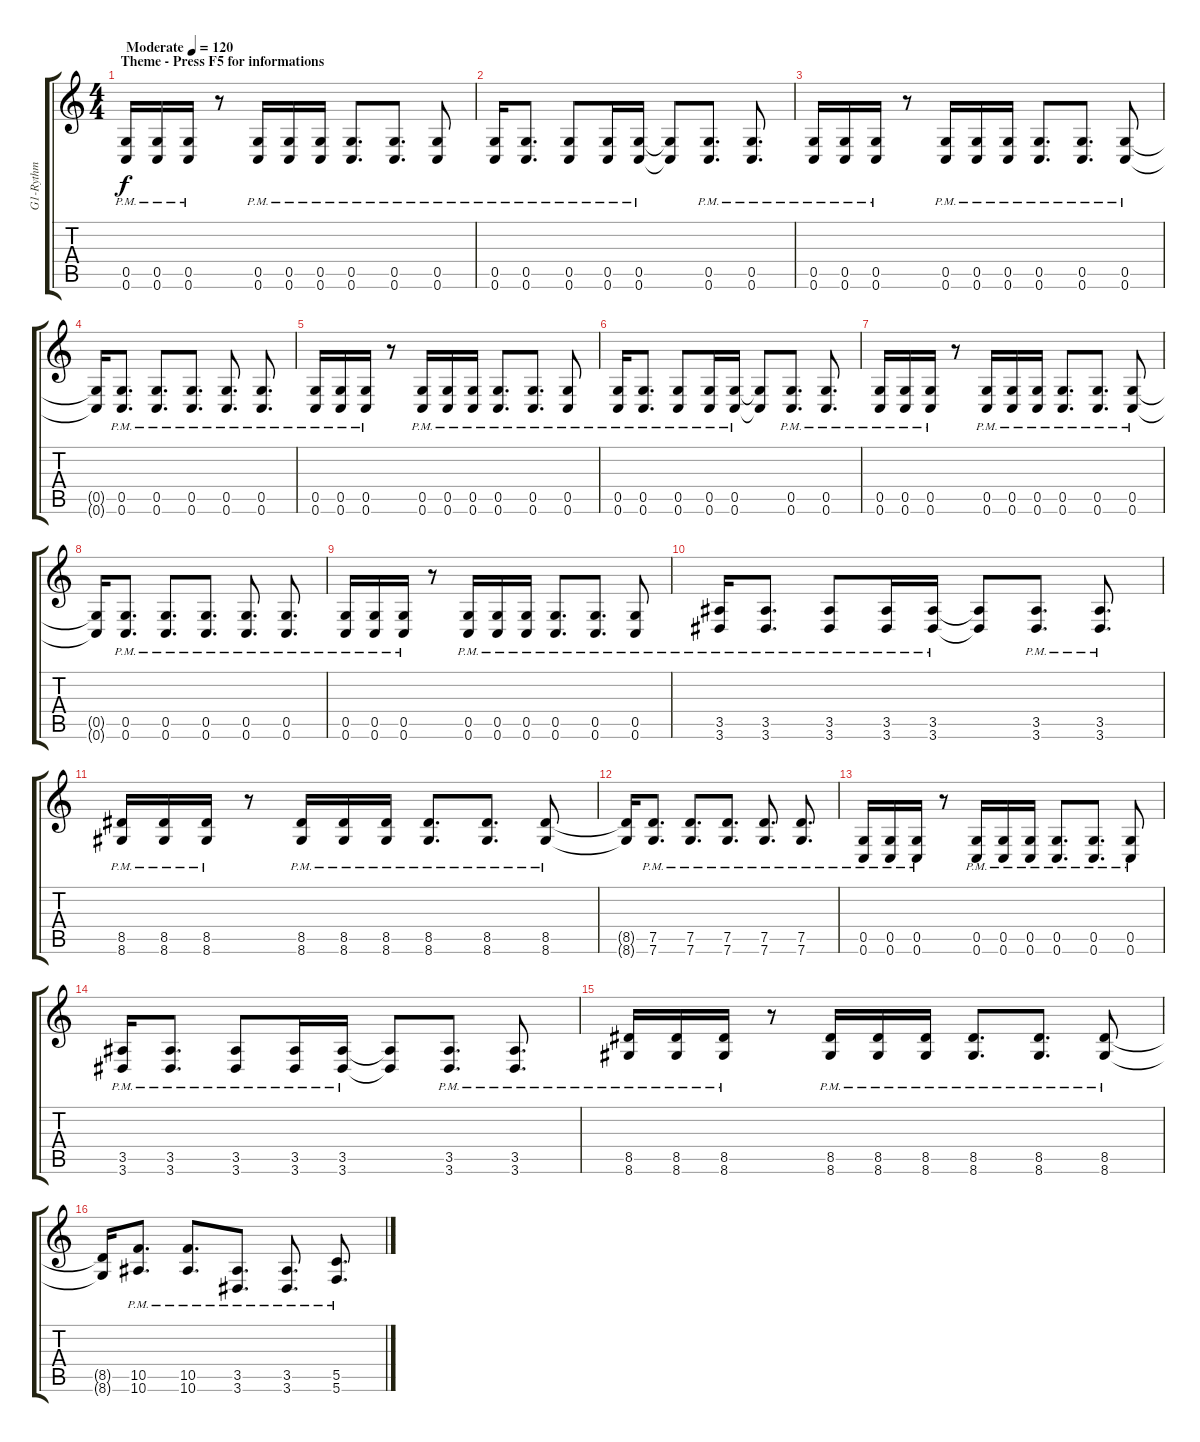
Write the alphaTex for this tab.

\track ("G1-Rythm" "G1-Rythm") {instrument distortionguitar}
\staff {score tabs}
\tuning (D4 A3 F3 C3 G2 C2) {hide}
\ts (4 4)
\section ("" "Theme - Press F5 for informations")
\tempo (120 "Moderate")
\clef g2
\ks c
(0.5{pm} 0.6{pm}).16{dy f instrument distortionguitar} (0.5{pm} 0.6{pm}).16 (0.5{pm} 0.6{pm}).16 r.8 (0.5{pm} 0.6{pm}).16 (0.5{pm} 0.6{pm}).16 (0.5{pm} 0.6{pm}).16 (0.5{pm} 0.6{pm}).8{d} (0.5{pm} 0.6{pm}).8{d} (0.5{pm} 0.6{pm}).8 |
(0.5{pm} 0.6{pm}).16 (0.5{pm} 0.6{pm}).8{d} (0.5{pm} 0.6{pm}).8 (0.5{pm} 0.6{pm}).16 (0.5{pm} 0.6{pm}).16 (0.5{t} 0.6{t}).8 (0.5{pm} 0.6{pm}).8{d} (0.5{pm} 0.6{pm}).8{d} |
(0.5{pm} 0.6{pm}).16 (0.5{pm} 0.6{pm}).16 (0.5{pm} 0.6{pm}).16 r.8 (0.5{pm} 0.6{pm}).16 (0.5{pm} 0.6{pm}).16 (0.5{pm} 0.6{pm}).16 (0.5{pm} 0.6{pm}).8{d} (0.5{pm} 0.6{pm}).8{d} (0.5{pm} 0.6{pm}).8 |
(0.5{t} 0.6{t}).16 (0.5{pm} 0.6{pm}).8{d} (0.5{pm} 0.6{pm}).8{d} (0.5{pm} 0.6{pm}).8{d} (0.5{pm} 0.6{pm}).8{d} (0.5{pm} 0.6{pm}).8{d} |
(0.5{pm} 0.6{pm}).16 (0.5{pm} 0.6{pm}).16 (0.5{pm} 0.6{pm}).16 r.8 (0.5{pm} 0.6{pm}).16 (0.5{pm} 0.6{pm}).16 (0.5{pm} 0.6{pm}).16 (0.5{pm} 0.6{pm}).8{d} (0.5{pm} 0.6{pm}).8{d} (0.5{pm} 0.6{pm}).8 |
(0.5{pm} 0.6{pm}).16 (0.5{pm} 0.6{pm}).8{d} (0.5{pm} 0.6{pm}).8 (0.5{pm} 0.6{pm}).16 (0.5{pm} 0.6{pm}).16 (0.5{t} 0.6{t}).8 (0.5{pm} 0.6{pm}).8{d} (0.5{pm} 0.6{pm}).8{d} |
(0.5{pm} 0.6{pm}).16 (0.5{pm} 0.6{pm}).16 (0.5{pm} 0.6{pm}).16 r.8 (0.5{pm} 0.6{pm}).16 (0.5{pm} 0.6{pm}).16 (0.5{pm} 0.6{pm}).16 (0.5{pm} 0.6{pm}).8{d} (0.5{pm} 0.6{pm}).8{d} (0.5{pm} 0.6{pm}).8 |
(0.5{t} 0.6{t}).16 (0.5{pm} 0.6{pm}).8{d} (0.5{pm} 0.6{pm}).8{d} (0.5{pm} 0.6{pm}).8{d} (0.5{pm} 0.6{pm}).8{d} (0.5{pm} 0.6{pm}).8{d} |
(0.5{pm} 0.6{pm}).16 (0.5{pm} 0.6{pm}).16 (0.5{pm} 0.6{pm}).16 r.8 (0.5{pm} 0.6{pm}).16 (0.5{pm} 0.6{pm}).16 (0.5{pm} 0.6{pm}).16 (0.5{pm} 0.6{pm}).8{d} (0.5{pm} 0.6{pm}).8{d} (0.5{pm} 0.6{pm}).8 |
(3.5{pm} 3.6{pm}).16 (3.5{pm} 3.6{pm}).8{d} (3.5{pm} 3.6{pm}).8 (3.5{pm} 3.6{pm}).16 (3.5{pm} 3.6{pm}).16 (3.5{t} 3.6{t}).8 (3.5{pm} 3.6{pm}).8{d} (3.5{pm} 3.6{pm}).8{d} |
(8.5{pm} 8.6{pm}).16 (8.5{pm} 8.6{pm}).16 (8.5{pm} 8.6{pm}).16 r.8 (8.5{pm} 8.6{pm}).16 (8.5{pm} 8.6{pm}).16 (8.5{pm} 8.6{pm}).16 (8.5{pm} 8.6{pm}).8{d} (8.5{pm} 8.6{pm}).8{d} (8.5{pm} 8.6{pm}).8 |
(8.5{t} 8.6{t}).16 (7.5{pm} 7.6{pm}).8{d} (7.5{pm} 7.6{pm}).8{d} (7.5{pm} 7.6{pm}).8{d} (7.5{pm} 7.6{pm}).8{d} (7.5{pm} 7.6{pm}).8{d} |
(0.5{pm} 0.6{pm}).16 (0.5{pm} 0.6{pm}).16 (0.5{pm} 0.6{pm}).16 r.8 (0.5{pm} 0.6{pm}).16 (0.5{pm} 0.6{pm}).16 (0.5{pm} 0.6{pm}).16 (0.5{pm} 0.6{pm}).8{d} (0.5{pm} 0.6{pm}).8{d} (0.5{pm} 0.6{pm}).8 |
(3.5{pm} 3.6{pm}).16 (3.5{pm} 3.6{pm}).8{d} (3.5{pm} 3.6{pm}).8 (3.5{pm} 3.6{pm}).16 (3.5{pm} 3.6{pm}).16 (3.5{t} 3.6{t}).8 (3.5{pm} 3.6{pm}).8{d} (3.5{pm} 3.6{pm}).8{d} |
(8.5{pm} 8.6{pm}).16 (8.5{pm} 8.6{pm}).16 (8.5{pm} 8.6{pm}).16 r.8 (8.5{pm} 8.6{pm}).16 (8.5{pm} 8.6{pm}).16 (8.5{pm} 8.6{pm}).16 (8.5{pm} 8.6{pm}).8{d} (8.5{pm} 8.6{pm}).8{d} (8.5{pm} 8.6{pm}).8 |
(8.5{t} 8.6{t}).16 (10.5{pm} 10.6{pm}).8{d} (10.5{pm} 10.6{pm}).8{d} (3.5{pm} 3.6{pm}).8{d} (3.5{pm} 3.6{pm}).8{d} (5.5{pm} 5.6{pm}).8{d}
